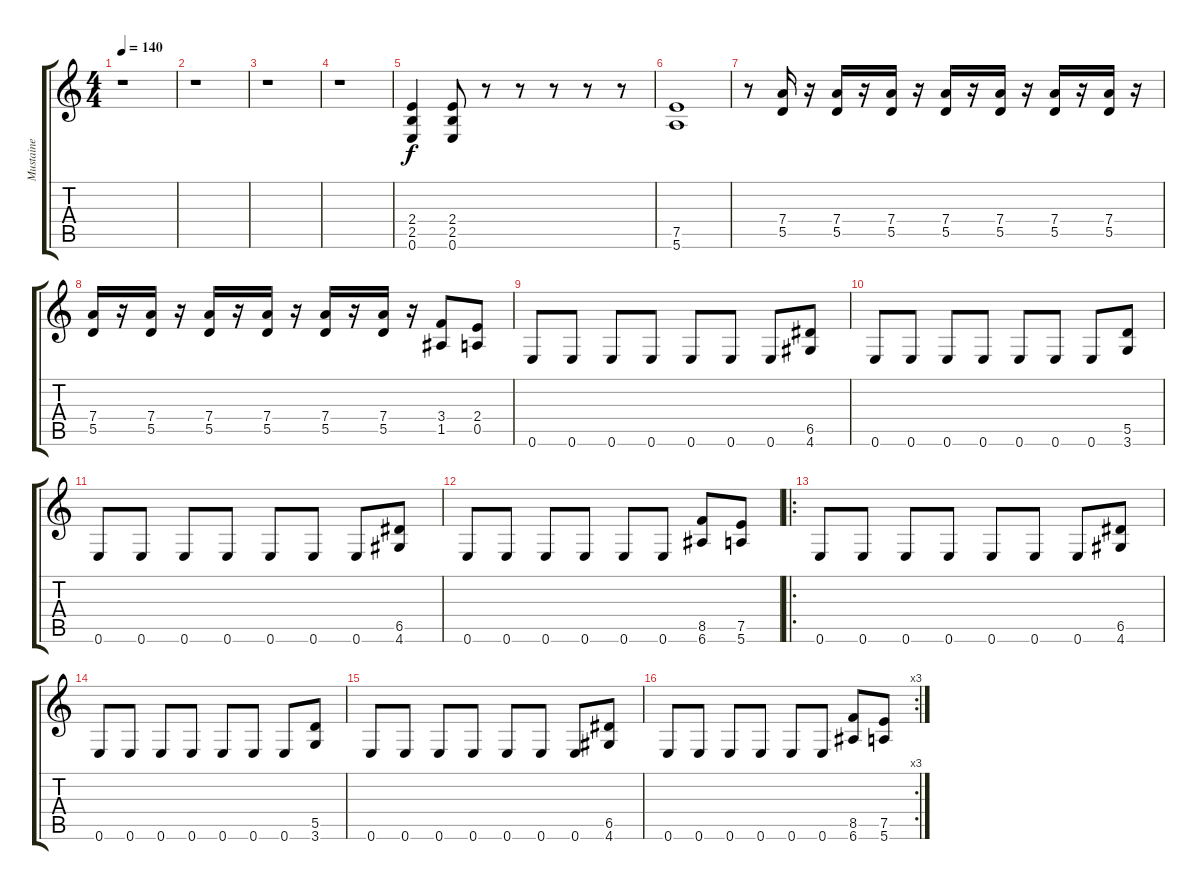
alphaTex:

\track ("Mustaine" "Mustaine") {instrument distortionguitar}
\staff {score tabs}
\tuning (E4 B3 G3 D3 A2 E2) {hide}
\ts (4 4)
\tempo 140
\clef g2
\ks c
r.1{dy f instrument distortionguitar} |
r.1 |
r.1 |
r.1 |
(2.4 2.5 0.6).4 (2.4 2.5 0.6).8 r.8 r.8 r.8 r.8 r.8 |
(7.5 5.6).1 |
r.8{volume 16} (7.4 5.5).16 r.16 (7.4 5.5).16 r.16 (7.4 5.5).16 r.16 (7.4 5.5).16 r.16 (7.4 5.5).16 r.16 (7.4 5.5).16 r.16 (7.4 5.5).16 r.16 |
(7.4 5.5).16 r.16 (7.4 5.5).16 r.16 (7.4 5.5).16 r.16 (7.4 5.5).16 r.16 (7.4 5.5).16 r.16 (7.4 5.5).16 r.16 (3.4 1.5).8 (2.4 0.5).8 |
0.6.8 0.6.8 0.6.8 0.6.8 0.6.8 0.6.8 0.6.8 (6.5 4.6).8 |
0.6.8 0.6.8 0.6.8 0.6.8 0.6.8 0.6.8 0.6.8 (5.5 3.6).8 |
0.6.8 0.6.8 0.6.8 0.6.8 0.6.8 0.6.8 0.6.8 (6.5 4.6).8 |
0.6.8 0.6.8 0.6.8 0.6.8 0.6.8 0.6.8 (8.5 6.6).8 (7.5 5.6).8 |
\ro
0.6.8 0.6.8 0.6.8 0.6.8 0.6.8 0.6.8 0.6.8 (6.5 4.6).8 |
0.6.8 0.6.8 0.6.8 0.6.8 0.6.8 0.6.8 0.6.8 (5.5 3.6).8 |
0.6.8 0.6.8 0.6.8 0.6.8 0.6.8 0.6.8 0.6.8 (6.5 4.6).8 |
\rc 3
0.6.8 0.6.8 0.6.8 0.6.8 0.6.8 0.6.8 (8.5 6.6).8 (7.5 5.6).8
